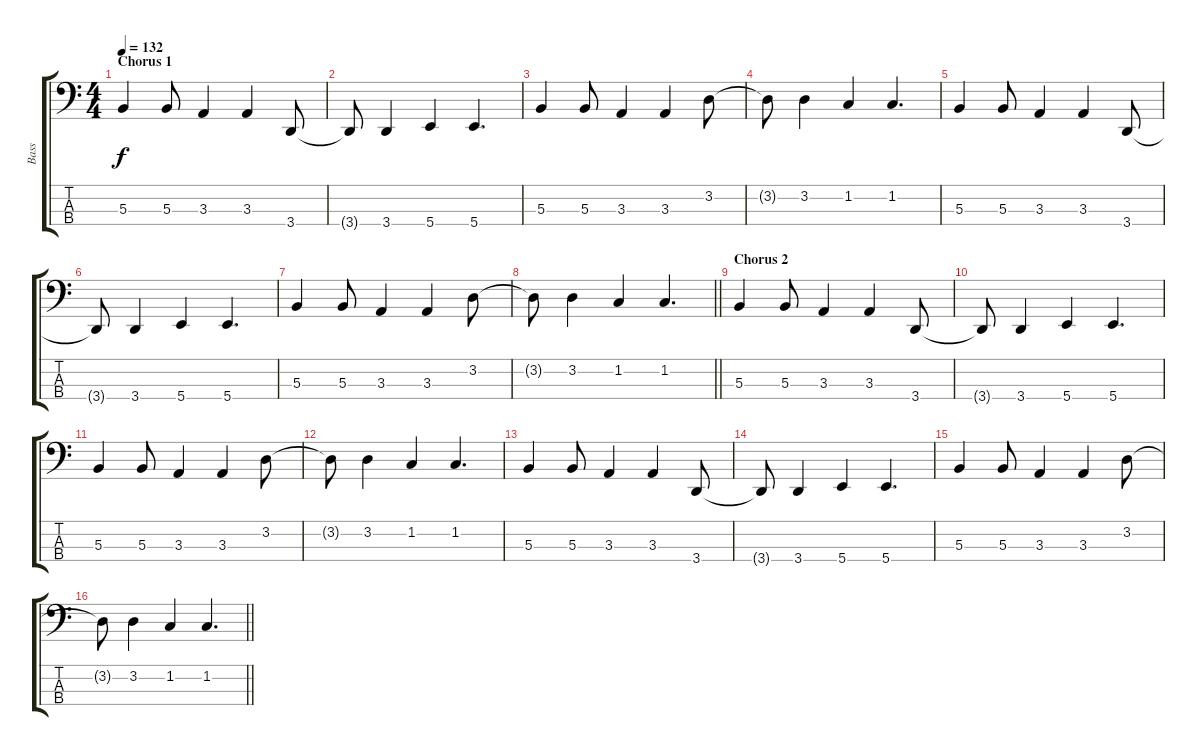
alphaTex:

\track ("Bass" "Bass") {instrument electricbasspick}
\staff {score tabs}
\tuning (E2 B1 Gb1 B0) {hide}
\ts (4 4)
\section ("" "Chorus 1")
\tempo 132
\clef f4
\ks c
5.3.4{dy f} 5.3.8 3.3.4 3.3.4 3.4.8 |
3.4{t}.8 3.4.4 5.4.4 5.4.4{d} |
5.3.4 5.3.8 3.3.4 3.3.4 3.2.8 |
3.2{t}.8 3.2.4 1.2.4 1.2.4{d} |
5.3.4 5.3.8 3.3.4 3.3.4 3.4.8 |
3.4{t}.8 3.4.4 5.4.4 5.4.4{d} |
5.3.4 5.3.8 3.3.4 3.3.4 3.2.8 |
\barLineRight lightlight
3.2{t}.8 3.2.4 1.2.4 1.2.4{d} |
\section ("" "Chorus 2")
5.3.4 5.3.8 3.3.4 3.3.4 3.4.8 |
3.4{t}.8 3.4.4 5.4.4 5.4.4{d} |
5.3.4 5.3.8 3.3.4 3.3.4 3.2.8 |
3.2{t}.8 3.2.4 1.2.4 1.2.4{d} |
5.3.4 5.3.8 3.3.4 3.3.4 3.4.8 |
3.4{t}.8 3.4.4 5.4.4 5.4.4{d} |
5.3.4 5.3.8 3.3.4 3.3.4 3.2.8 |
\barLineRight lightlight
3.2{t}.8 3.2.4 1.2.4 1.2.4{d}
